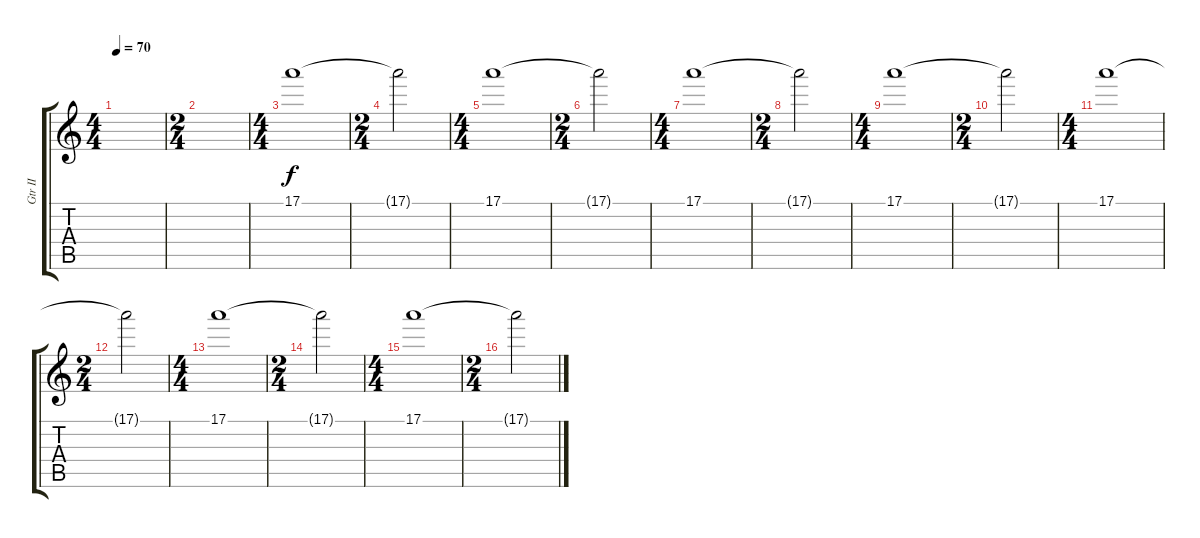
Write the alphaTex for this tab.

\track ("Gtr II" "Gtr II") {instrument electricguitarjazz}
\staff {score tabs}
\tuning (E4 B3 G3 D3 A2 E2) {hide}
\ts (4 4)
\tempo 70
\clef g2
\ks c
|
\ts (2 4)
|
\ts (4 4)
17.1.1 |
\ts (2 4)
17.1{t}.2 |
\ts (4 4)
17.1.1 |
\ts (2 4)
17.1{t}.2 |
\ts (4 4)
17.1.1 |
\ts (2 4)
17.1{t}.2 |
\ts (4 4)
17.1.1 |
\ts (2 4)
17.1{t}.2 |
\ts (4 4)
17.1.1 |
\ts (2 4)
17.1{t}.2 |
\ts (4 4)
17.1.1 |
\ts (2 4)
17.1{t}.2 |
\ts (4 4)
17.1.1 |
\ts (2 4)
17.1{t}.2
